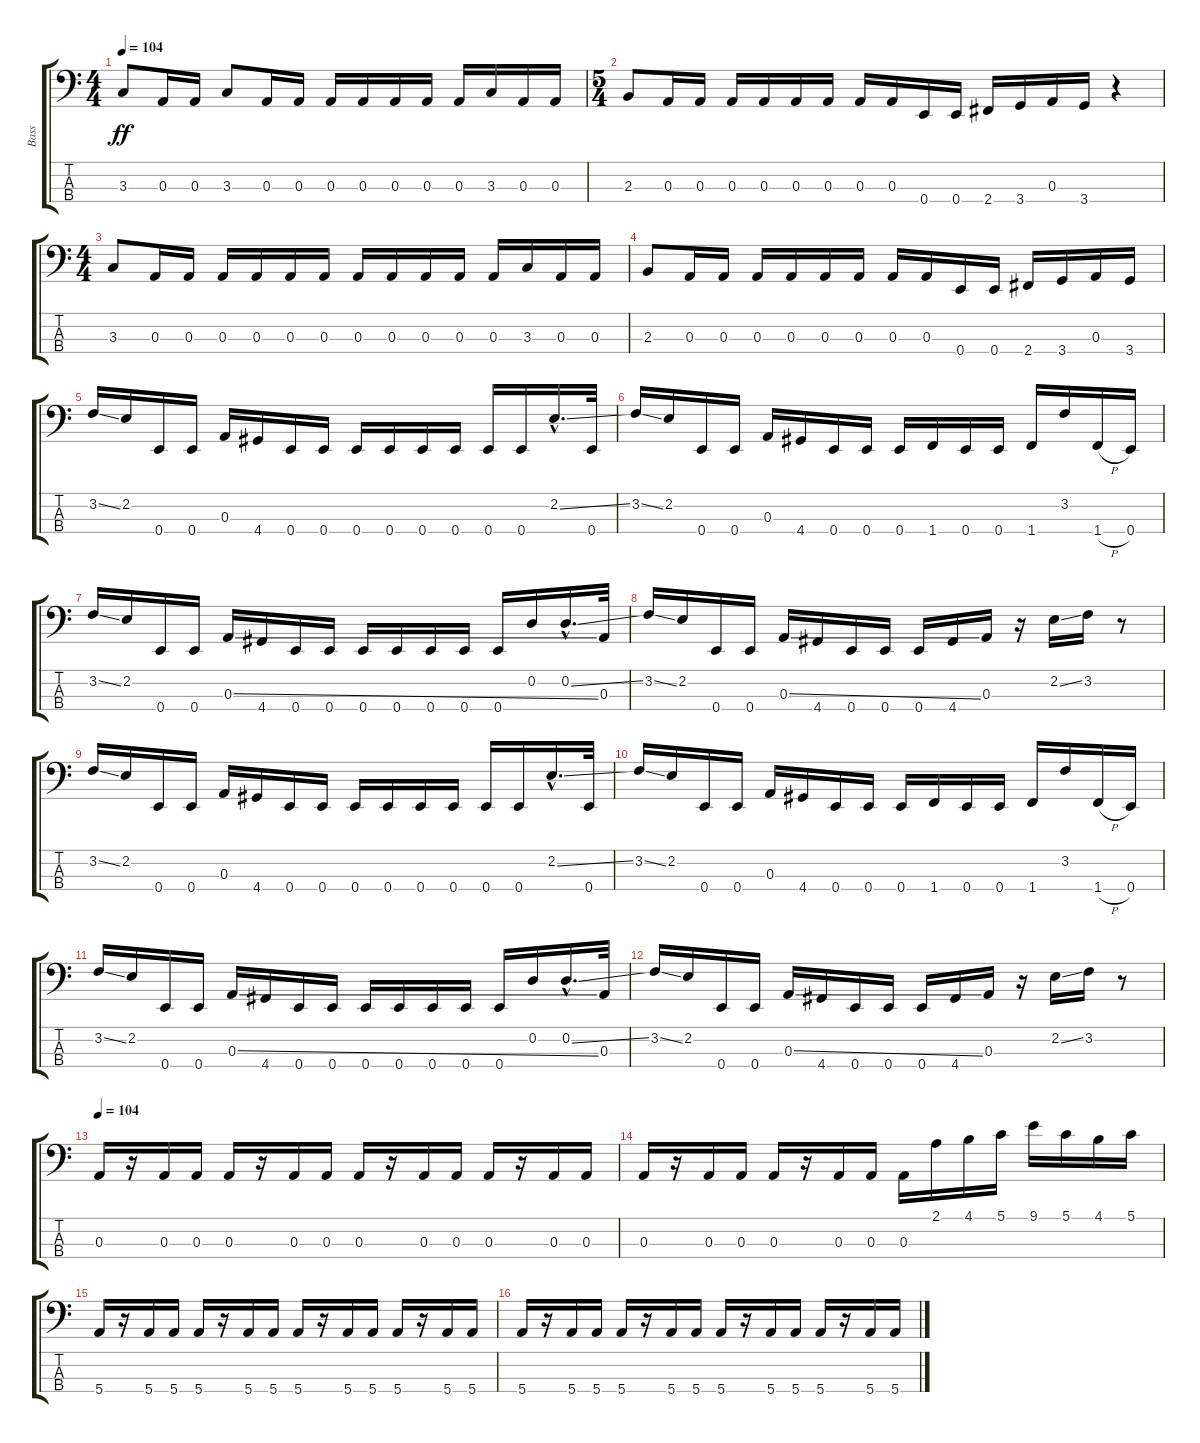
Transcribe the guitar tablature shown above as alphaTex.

\track ("Bass" "Bass") {instrument electricbasspick}
\staff {score tabs}
\tuning (G2 D2 A1 E1) {hide}
\ts (4 4)
\tempo 104
\clef f4
\ks c
3.3.8{dy ff} 0.3.16 0.3.16 3.3.8 0.3.16 0.3.16 0.3.16 0.3.16 0.3.16 0.3.16 0.3.16 3.3.16 0.3.16 0.3.16 |
\ts (5 4)
2.3.8 0.3.16 0.3.16 0.3.16 0.3.16 0.3.16 0.3.16 0.3.16 0.3.16 0.4.16 0.4.16 2.4.16 3.4.16 0.3.16 3.4.16 r.4 |
\ts (4 4)
3.3.8 0.3.16 0.3.16 0.3.16 0.3.16 0.3.16 0.3.16 0.3.16 0.3.16 0.3.16 0.3.16 0.3.16 3.3.16 0.3.16 0.3.16 |
2.3.8 0.3.16 0.3.16 0.3.16 0.3.16 0.3.16 0.3.16 0.3.16 0.3.16 0.4.16 0.4.16 2.4.16 3.4.16 0.3.16 3.4.16 |
3.2{ss}.16 2.2.16 0.4.16 0.4.16 0.3.16 4.4.16 0.4.16 0.4.16 0.4.16 0.4.16 0.4.16 0.4.16 0.4.16 0.4.16 2.2{ss hac}.16{d} 0.4.32 |
3.2{ss}.16 2.2.16 0.4.16 0.4.16 0.3.16 4.4.16 0.4.16 0.4.16 0.4.16 1.4.16 0.4.16 0.4.16 1.4.16 3.2.16 1.4{h}.16 0.4.16 |
3.2{ss}.16 2.2.16 0.4.16 0.4.16 0.3{ss}.16 4.4.16 0.4.16 0.4.16 0.4.16 0.4.16 0.4.16 0.4.16 0.4.16 0.2.16 0.2{ss hac}.16{d} 0.3.32 |
3.2{ss}.16 2.2.16 0.4.16 0.4.16 0.3{ss}.16 4.4.16 0.4.16 0.4.16 0.4.16 4.4.16 0.3.16 r.16 2.2{ss}.16 3.2.16 r.8 |
3.2{ss}.16 2.2.16 0.4.16 0.4.16 0.3.16 4.4.16 0.4.16 0.4.16 0.4.16 0.4.16 0.4.16 0.4.16 0.4.16 0.4.16 2.2{ss hac}.16{d} 0.4.32 |
3.2{ss}.16 2.2.16 0.4.16 0.4.16 0.3.16 4.4.16 0.4.16 0.4.16 0.4.16 1.4.16 0.4.16 0.4.16 1.4.16 3.2.16 1.4{h}.16 0.4.16 |
3.2{ss}.16 2.2.16 0.4.16 0.4.16 0.3{ss}.16 4.4.16 0.4.16 0.4.16 0.4.16 0.4.16 0.4.16 0.4.16 0.4.16 0.2.16 0.2{ss hac}.16{d} 0.3.32 |
3.2{ss}.16 2.2.16 0.4.16 0.4.16 0.3{ss}.16 4.4.16 0.4.16 0.4.16 0.4.16 4.4.16 0.3.16 r.16 2.2{ss}.16 3.2.16 r.8 |
\tempo 104
0.3.16 r.16 0.3.16 0.3.16 0.3.16 r.16 0.3.16 0.3.16 0.3.16 r.16 0.3.16 0.3.16 0.3.16 r.16 0.3.16 0.3.16 |
0.3.16 r.16 0.3.16 0.3.16 0.3.16 r.16 0.3.16 0.3.16 0.3.16 2.1.16 4.1.16 5.1.16 9.1.16 5.1.16 4.1.16 5.1.16 |
5.4.16 r.16 5.4.16 5.4.16 5.4.16 r.16 5.4.16 5.4.16 5.4.16 r.16 5.4.16 5.4.16 5.4.16 r.16 5.4.16 5.4.16 |
5.4.16 r.16 5.4.16 5.4.16 5.4.16 r.16 5.4.16 5.4.16 5.4.16 r.16 5.4.16 5.4.16 5.4.16 r.16 5.4.16 5.4.16
